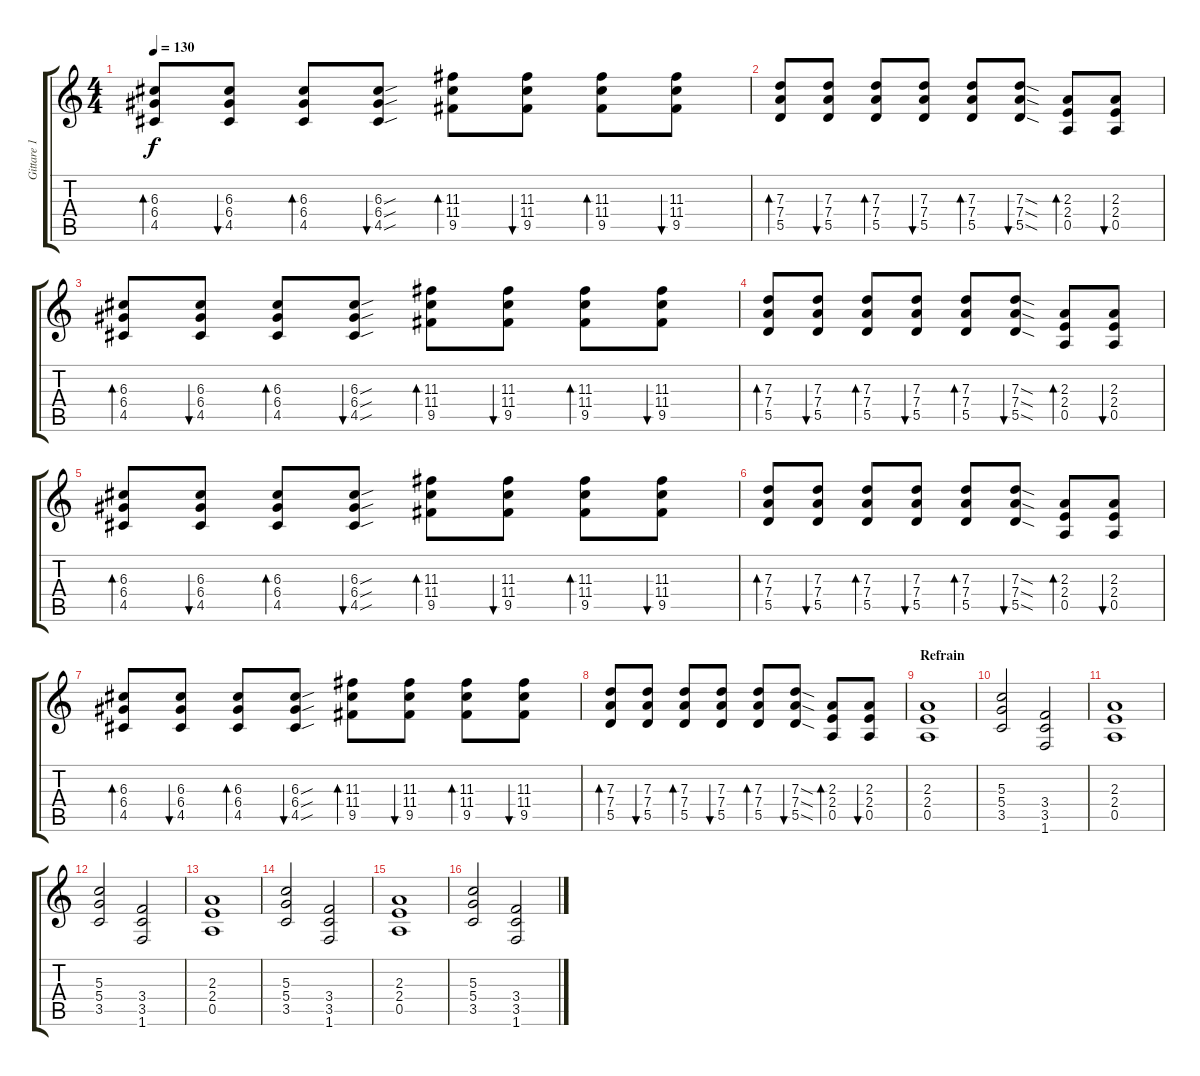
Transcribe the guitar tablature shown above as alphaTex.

\track ("Gittare 1" "Gittare 1") {instrument overdrivenguitar}
\staff {score tabs}
\tuning (E4 B3 G3 D3 A2 E2) {hide}
\ts (4 4)
\tempo 130
\clef g2
\ks c
(6.3 6.4 4.5).8{bd 30 dy f} (6.3 6.4 4.5).8{bu 30} (6.3 6.4 4.5).8{bd 30} (6.3{sou} 6.4{sou} 4.5{sou}).8{bu 30} (11.3 11.4 9.5).8{bd 30} (11.3 11.4 9.5).8{bu 30} (11.3 11.4 9.5).8{bd 30} (11.3 11.4 9.5).8{bu 30} |
(7.3 7.4 5.5).8{bd 30} (7.3 7.4 5.5).8{bu 30} (7.3 7.4 5.5).8{bd 30} (7.3 7.4 5.5).8{bu 30} (7.3 7.4 5.5).8{bd 30} (7.3{sod} 7.4{sod} 5.5{sod}).8{bu 30} (2.3 2.4 0.5).8{bd 30} (2.3 2.4 0.5).8{bu 30} |
(6.3 6.4 4.5).8{bd 30} (6.3 6.4 4.5).8{bu 30} (6.3 6.4 4.5).8{bd 30} (6.3{sou} 6.4{sou} 4.5{sou}).8{bu 30} (11.3 11.4 9.5).8{bd 30} (11.3 11.4 9.5).8{bu 30} (11.3 11.4 9.5).8{bd 30} (11.3 11.4 9.5).8{bu 30} |
(7.3 7.4 5.5).8{bd 30} (7.3 7.4 5.5).8{bu 30} (7.3 7.4 5.5).8{bd 30} (7.3 7.4 5.5).8{bu 30} (7.3 7.4 5.5).8{bd 30} (7.3{sod} 7.4{sod} 5.5{sod}).8{bu 30} (2.3 2.4 0.5).8{bd 30} (2.3 2.4 0.5).8{bu 30} |
(6.3 6.4 4.5).8{bd 30} (6.3 6.4 4.5).8{bu 30} (6.3 6.4 4.5).8{bd 30} (6.3{sou} 6.4{sou} 4.5{sou}).8{bu 30} (11.3 11.4 9.5).8{bd 30} (11.3 11.4 9.5).8{bu 30} (11.3 11.4 9.5).8{bd 30} (11.3 11.4 9.5).8{bu 30} |
(7.3 7.4 5.5).8{bd 30} (7.3 7.4 5.5).8{bu 30} (7.3 7.4 5.5).8{bd 30} (7.3 7.4 5.5).8{bu 30} (7.3 7.4 5.5).8{bd 30} (7.3{sod} 7.4{sod} 5.5{sod}).8{bu 30} (2.3 2.4 0.5).8{bd 30} (2.3 2.4 0.5).8{bu 30} |
(6.3 6.4 4.5).8{bd 30} (6.3 6.4 4.5).8{bu 30} (6.3 6.4 4.5).8{bd 30} (6.3{sou} 6.4{sou} 4.5{sou}).8{bu 30} (11.3 11.4 9.5).8{bd 30} (11.3 11.4 9.5).8{bu 30} (11.3 11.4 9.5).8{bd 30} (11.3 11.4 9.5).8{bu 30} |
(7.3 7.4 5.5).8{bd 30} (7.3 7.4 5.5).8{bu 30} (7.3 7.4 5.5).8{bd 30} (7.3 7.4 5.5).8{bu 30} (7.3 7.4 5.5).8{bd 30} (7.3{sod} 7.4{sod} 5.5{sod}).8{bu 30} (2.3 2.4 0.5).8{bd 30} (2.3 2.4 0.5).8{bu 30} |
\section ("" "Refrain")
(2.3 2.4 0.5).1 |
(5.3 5.4 3.5).2 (3.4 3.5 1.6).2 |
(2.3 2.4 0.5).1 |
(5.3 5.4 3.5).2 (3.4 3.5 1.6).2 |
(2.3 2.4 0.5).1 |
(5.3 5.4 3.5).2 (3.4 3.5 1.6).2 |
(2.3 2.4 0.5).1 |
(5.3 5.4 3.5).2 (3.4 3.5 1.6).2
